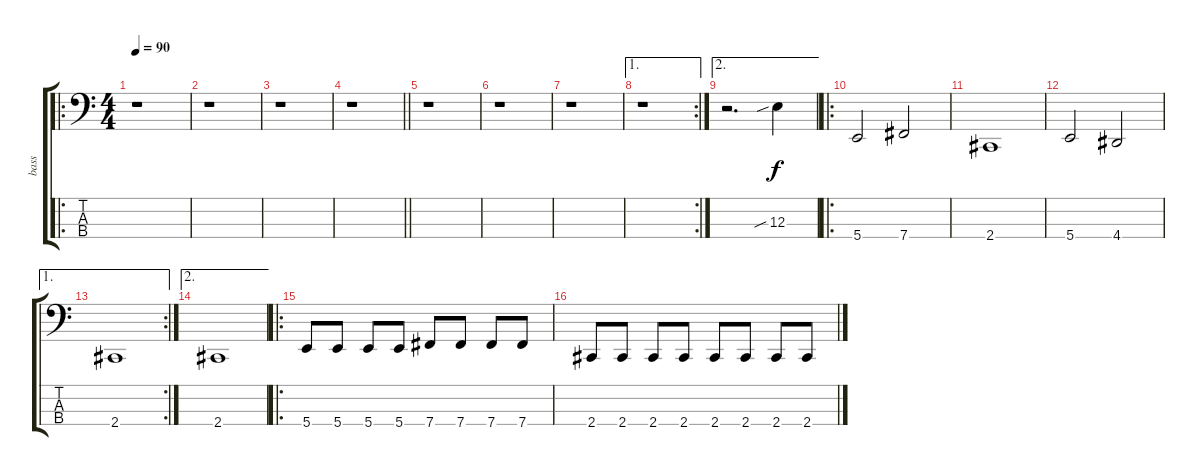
\track ("bass" "bass") {instrument acousticguitarnylon}
\staff {score tabs}
\tuning (D2 A1 E1 B0) {hide}
\ro
\ts (4 4)
\tempo 90
\clef f4
\ks c
r.1{dy f instrument acousticguitarnylon} |
r.1 |
r.1 |
\barLineRight lightlight
r.1 |
r.1 |
r.1 |
r.1 |
\ae 1
\rc 2
r.1 |
\ae 2
r.2{d} 12.3{sib}.4 |
\ro
5.4.2 7.4.2 |
2.4.1 |
5.4.2 4.4.2 |
\ae 1
\rc 2
2.4.1 |
\ae 2
2.4.1 |
\ro
5.4.8 5.4.8 5.4.8 5.4.8 7.4.8 7.4.8 7.4.8 7.4.8 |
2.4.8 2.4.8 2.4.8 2.4.8 2.4.8 2.4.8 2.4.8 2.4.8
